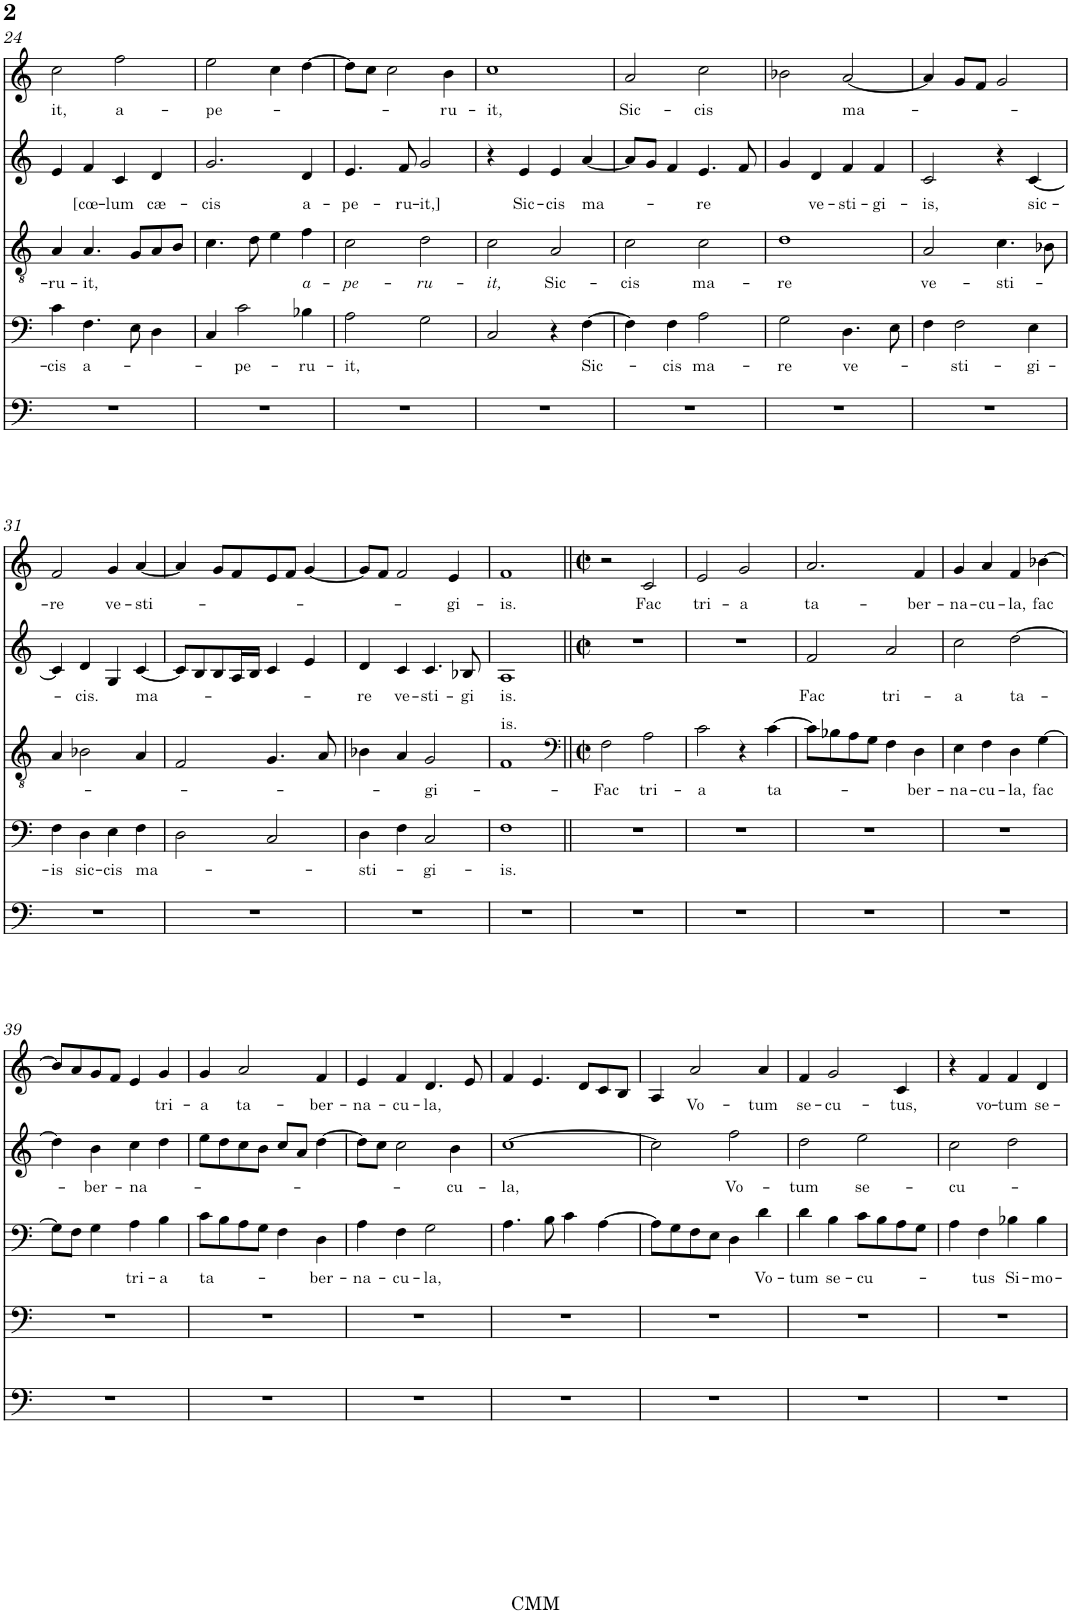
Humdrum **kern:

**kern	**kern	**text	**kern	**text	**kern	**text	**kern	**text
*part5	*part4	*part4	*part3	*part3	*part2	*part2	*part1	*part1
*staff5	*staff4	*staff4	*staff3	*staff3	*staff2	*staff2	*staff1	*staff1
*I"Piano	*I"Piano	*	*I"Piano	*	*I"Piano	*	*I"Piano	*
*I'Pno	*I'Pno	*	*I'Pno	*	*I'Pno	*	*I'Pno	*
!!LO:PB:g=z
*clefF4	*clefF4	*	*clefGv2	*	*clefG2	*	*clefG2	*
*k[]	*k[]	*	*k[]	*	*k[]	*	*k[]	*
*	*M2/2	*	*M2/2	*	*M2/2	*	*M2/2	*
*	*met(c|)	*	*met(c|)	*	*met(c|)	*	*met(c|)	*
=24	=24	=24	=24	=24	=24	=24	=24	=24
!	!	!LO:LY:b	!	!LO:LY:b	!	!	!	!LO:LY:b
1r	4c\	-cis	4A/	-ru-	4e/	.	2cc\	it,
!	!	!LO:LY:b	!	!LO:LY:b	!	!LO:LY:b	!	!
.	4.F\	a-	4.A/	-it,	4f/	[cœ-	.	.
!	!	!	!	!	!	!LO:LY:b	!	!LO:LY:b
.	.	.	.	.	4c/	-lum	2ff\	a-
.	8E\	.	8G/L	.	.	.	.	.
!	!	!	!	!	!	!LO:LY:b	!	!
.	4D\	.	8A/	.	4d/	cæ-	.	.
.	.	.	8B/J	.	.	.	.	.
=25	=25	=25	=25	=25	=25	=25	=25	=25
!	!	!	!	!	!	!LO:LY:b	!	!LO:LY:b
1r	4C/	.	4.c\	.	2.g/	-cis	2ee\	-pe-
!	!	!LO:LY:b	!	!	!	!	!	!
.	2c\	-pe-	.	.	.	.	.	.
.	.	.	8d\	.	.	.	.	.
.	.	.	4e\	.	.	.	4cc\	.
!	!	!LO:LY:b	!	!LO:LY:b	!	!LO:LY:b	!	!
.	4B-X\	-ru-	4f\	a-	4d/	a-	[4dd\	.
=26	=26	=26	=26	=26	=26	=26	=26	=26
!	!	!LO:LY:b	!	!LO:LY:b	!	!LO:LY:b	!	!
1r	2A\	-it,	2c\	-pe-	4.e/	-pe-	8dd\L]	.
.	.	.	.	.	.	.	8cc\J	.
.	.	.	.	.	.	.	2cc\	.
!	!	!	!	!	!	!LO:LY:b	!	!
.	.	.	.	.	8f/	-ru-	.	.
!	!	!	!	!LO:LY:b	!	!LO:LY:b	!	!
.	2G\	.	2d\	-ru-	2g/	-it,]	.	.
!	!	!	!	!	!	!	!	!LO:LY:b
.	.	.	.	.	.	.	4b\	-ru-
=27	=27	=27	=27	=27	=27	=27	=27	=27
!	!	!	!	!LO:LY:b	!	!	!	!LO:LY:b
1r	2C/	.	2c\	-it,	4r	.	1cc	-it,
!	!	!	!	!	!	!LO:LY:b	!	!
.	.	.	.	.	4e/	Sic-	.	.
!	!	!	!	!LO:LY:b	!	!LO:LY:b	!	!
.	4r	.	2A/	Sic-	4e/	-cis	.	.
!	!	!LO:LY:b	!	!	!	!LO:LY:b	!	!
.	[4F\	Sic-	.	.	[4a/	ma-	.	.
=28	=28	=28	=28	=28	=28	=28	=28	=28
!	!	!	!	!LO:LY:b	!	!	!	!LO:LY:b
1r	4F\]	.	2c\	-cis	8a/L]	.	2a/	Sic-
.	.	.	.	.	8g/J	.	.	.
!	!	!LO:LY:b	!	!	!	!	!	!
.	4F\	-cis	.	.	4f/	.	.	.
!	!	!LO:LY:b	!	!LO:LY:b	!	!LO:LY:b	!	!LO:LY:b
.	2A\	ma-	2c\	ma-	4.e/	-re	2cc\	-cis
.	.	.	.	.	8f/	.	.	.
=29	=29	=29	=29	=29	=29	=29	=29	=29
!	!	!LO:LY:b	!	!LO:LY:b	!	!	!	!
1r	2G\	-re	1d	-re	4g/	.	2b-X\	.
!	!	!	!	!	!	!LO:LY:b	!	!
.	.	.	.	.	4d/	ve-	.	.
!	!	!LO:LY:b	!	!	!	!LO:LY:b	!	!LO:LY:b
.	4.D\	ve-	.	.	4f/	-sti-	[2a/	ma-
!	!	!	!	!	!	!LO:LY:b	!	!
.	.	.	.	.	4f/	-gi-	.	.
.	8E\	.	.	.	.	.	.	.
=30	=30	=30	=30	=30	=30	=30	=30	=30
!	!	!	!	!LO:LY:b	!	!LO:LY:b	!	!
1r	4F\	.	2A/	ve-	2c/	-is,	4a/]	.
!	!	!LO:LY:b	!	!	!	!	!	!
.	2F\	-sti-	.	.	.	.	8g/L	.
.	.	.	.	.	.	.	8f/J	.
!	!	!	!	!LO:LY:b	!	!	!	!
.	.	.	4.c\	-sti-	4r	.	2g/	.
!	!	!LO:LY:b	!	!	!	!LO:LY:b	!	!
.	4E\	-gi-	.	.	[4c/	sic-	.	.
.	.	.	8B-X\	.	.	.	.	.
!!LO:LB:g=z
=31	=31	=31	=31	=31	=31	=31	=31	=31
!	!	!LO:LY:b	!	!	!	!	!	!LO:LY:b
1r	4F\	-is	4A/	.	4c/]	.	2f/	-re
!	!	!LO:LY:b	!	!	!	!LO:LY:b	!	!
.	4D\	sic-	2B-X\	.	4d/	-cis.	.	.
!	!	!LO:LY:b	!	!	!	!	!	!LO:LY:b
.	4E\	-cis	.	.	4G/	.	4g/	ve-
!	!	!LO:LY:b	!	!	!	!LO:LY:b	!	!LO:LY:b
.	4F\	ma-	4A/	.	[4c/	ma-	[4a/	-sti-
=32	=32	=32	=32	=32	=32	=32	=32	=32
1r	2D\	.	2F/	.	8c/L]	.	4a/]	.
.	.	.	.	.	8B/	.	.	.
.	.	.	.	.	8B/	.	8g/L	.
.	.	.	.	.	16A/L	.	8f/	.
.	.	.	.	.	16B/JJ	.	.	.
.	2C/	.	4.G/	.	4c/	.	8e/	.
.	.	.	.	.	.	.	8f/J	.
.	.	.	.	.	4e/	.	[4g/	.
.	.	.	8A/	.	.	.	.	.
=33	=33	=33	=33	=33	=33	=33	=33	=33
!	!	!LO:LY:b	!	!	!	!LO:LY:b	!	!
1r	4D\	-sti-	4B-X\	.	4d/	-re	8g/L]	.
.	.	.	.	.	.	.	8f/J	.
!	!	!	!	!	!	!LO:LY:b	!	!
.	4F\	.	4A/	.	4c/	ve-	2f/	.
!	!	!LO:LY:b	!	!LO:LY:b	!	!LO:LY:b	!	!
.	2C/	-gi-	2G/	-gi-	4.c/	-sti-	.	.
!	!	!	!	!	!	!	!	!LO:LY:b
.	.	.	.	.	.	.	4e/	-gi-
!	!	!	!	!	!	!LO:LY:b	!	!
.	.	.	.	.	8B-X/	-gi	.	.
=34	=34	=34	=34	=34	=34	=34	=34	=34
!	!	!	!LO:TX:a:t=is.	!	!	!	!	!
!	!	!LO:LY:b	!	!	!	!LO:LY:b	!	!LO:LY:b
1r	1F	-is.	1F	.	1A	is.	1f	-is.
=35||	=35||	=35||	=35||	=35||	=35||	=35||	=35||	=35||
*	*	*	*clefF4	*	*	*	*	*
*	*	*	*M2/2	*	*M2/2	*	*M2/2	*
*	*	*	*met(c|)	*	*met(c|)	*	*met(c|)	*
!	!	!	!	!LO:LY:b	!	!	!	!
1r	1r	.	2F\	-Fac	1r	.	2r	.
!	!	!	!	!LO:LY:b	!	!	!	!LO:LY:b
.	.	.	2A\	tri-	.	.	2c/	Fac
=36	=36	=36	=36	=36	=36	=36	=36	=36
!	!	!	!	!LO:LY:b	!	!	!	!LO:LY:b
1r	1r	.	2c\	-a	1r	.	2e/	tri-
!	!	!	!	!	!	!	!	!LO:LY:b
.	.	.	4r	.	.	.	2g/	-a
!	!	!	!	!LO:LY:b	!	!	!	!
.	.	.	[4c\	ta-	.	.	.	.
=37	=37	=37	=37	=37	=37	=37	=37	=37
!	!	!	!	!	!	!LO:LY:b	!	!LO:LY:b
1r	1r	.	8c\L]	.	2f/	Fac	2.a/	ta-
.	.	.	8B-X\	.	.	.	.	.
.	.	.	8A\	.	.	.	.	.
.	.	.	8G\J	.	.	.	.	.
!	!	!	!	!	!	!LO:LY:b	!	!
.	.	.	4F\	.	2a/	tri-	.	.
!	!	!	!	!LO:LY:b	!	!	!	!LO:LY:b
.	.	.	4D\	-ber-	.	.	4f/	-ber-
=38	=38	=38	=38	=38	=38	=38	=38	=38
!	!	!	!	!LO:LY:b	!	!LO:LY:b	!	!LO:LY:b
1r	1r	.	4E\	-na-	2cc\	-a	4g/	-na-
!	!	!	!	!LO:LY:b	!	!	!	!LO:LY:b
.	.	.	4F\	-cu-	.	.	4a/	-cu-
!	!	!	!	!LO:LY:b	!	!LO:LY:b	!	!LO:LY:b
.	.	.	4D\	-la,	[2dd\	ta-	4f/	-la,
!	!	!	!	!LO:LY:b	!	!	!	!LO:LY:b
.	.	.	[4G\	fac	.	.	[4b-X\	fac
!!LO:LB:g=z
=39	=39	=39	=39	=39	=39	=39	=39	=39
1r	1r	.	8G\L]	.	4dd\]	.	8b-/L]	.
.	.	.	8F\J	.	.	.	8a/	.
!	!	!	!	!	!	!LO:LY:b	!	!
.	.	.	4G\	.	4b\	-ber-	8g/	.
.	.	.	.	.	.	.	8f/J	.
!	!	!	!	!LO:LY:b	!	!LO:LY:b	!	!
.	.	.	4A\	tri-	4cc\	-na-	4e/	.
!	!	!	!	!LO:LY:b	!	!	!	!LO:LY:b
.	.	.	4B\	-a	4dd\	.	4g/	tri-
=40	=40	=40	=40	=40	=40	=40	=40	=40
!	!	!	!	!LO:LY:b	!	!	!	!LO:LY:b
1r	1r	.	8c\L	ta-	8ee\L	.	4g/	-a
.	.	.	8B\	.	8dd\	.	.	.
!	!	!	!	!	!	!	!	!LO:LY:b
.	.	.	8A\	.	8cc\	.	2a/	ta-
.	.	.	8G\J	.	8b\J	.	.	.
.	.	.	4F\	.	8cc/L	.	.	.
.	.	.	.	.	8a/J	.	.	.
!	!	!	!	!LO:LY:b	!	!	!	!LO:LY:b
.	.	.	4D\	-ber-	[4dd\	.	4f/	-ber-
=41	=41	=41	=41	=41	=41	=41	=41	=41
!	!	!	!	!LO:LY:b	!	!	!	!LO:LY:b
1r	1r	.	4A\	-na-	8dd\L]	.	4e/	-na-
.	.	.	.	.	8cc\J	.	.	.
!	!	!	!	!LO:LY:b	!	!	!	!LO:LY:b
.	.	.	4F\	-cu-	2cc\	.	4f/	-cu-
!	!	!	!	!LO:LY:b	!	!	!	!LO:LY:b
.	.	.	2G\	-la,	.	.	4.d/	-la,
!	!	!	!	!	!	!LO:LY:b	!	!
.	.	.	.	.	4b\	-cu-	.	.
.	.	.	.	.	.	.	8e/	.
=42	=42	=42	=42	=42	=42	=42	=42	=42
!	!	!	!	!	!	!LO:LY:b	!	!
1r	1r	.	4.A\	.	[1cc	-la,	4f/	.
.	.	.	.	.	.	.	4.e/	.
.	.	.	8B\	.	.	.	.	.
.	.	.	4c\	.	.	.	.	.
.	.	.	.	.	.	.	8d/L	.
.	.	.	[4A\	.	.	.	8c/	.
.	.	.	.	.	.	.	8B/J	.
=43	=43	=43	=43	=43	=43	=43	=43	=43
1r	1r	.	8A\L]	.	2cc\]	.	4A/	.
.	.	.	8G\	.	.	.	.	.
!	!	!	!	!	!	!	!	!LO:LY:b
.	.	.	8F\	.	.	.	2a/	Vo-
.	.	.	8E\J	.	.	.	.	.
!	!	!	!	!	!	!LO:LY:b	!	!
.	.	.	4D\	.	2ff\	Vo-	.	.
!	!	!	!	!LO:LY:b	!	!	!	!LO:LY:b
.	.	.	4d\	Vo-	.	.	4a/	-tum
=44	=44	=44	=44	=44	=44	=44	=44	=44
!	!	!	!	!LO:LY:b	!	!LO:LY:b	!	!LO:LY:b
1r	1r	.	4d\	-tum	2dd\	-tum	4f/	se-
!	!	!	!	!LO:LY:b	!	!	!	!LO:LY:b
.	.	.	4B\	se-	.	.	2g/	-cu-
!	!	!	!	!LO:LY:b	!	!LO:LY:b	!	!
.	.	.	8c\L	-cu-	2ee\	se-	.	.
.	.	.	8B\	.	.	.	.	.
!	!	!	!	!	!	!	!	!LO:LY:b
.	.	.	8A\	.	.	.	4c/	-tus,
.	.	.	8G\J	.	.	.	.	.
=45	=45	=45	=45	=45	=45	=45	=45	=45
!	!	!	!	!	!	!LO:LY:b	!	!
1r	1r	.	4A\	.	2cc\	-cu-	4r	.
!	!	!	!	!LO:LY:b	!	!	!	!LO:LY:b
.	.	.	4F\	-tus	.	.	4f/	vo-
!	!	!	!	!LO:LY:b	!	!	!	!LO:LY:b
.	.	.	4B-X\	Si-	2dd\	.	4f/	-tum
!	!	!	!	!LO:LY:b	!	!	!	!LO:LY:b
.	.	.	4B-\	-mo-	.	.	4d/	se-
=	=	=	=	=	=	=	=	=
*-	*-	*-	*-	*-	*-	*-	*-	*-
